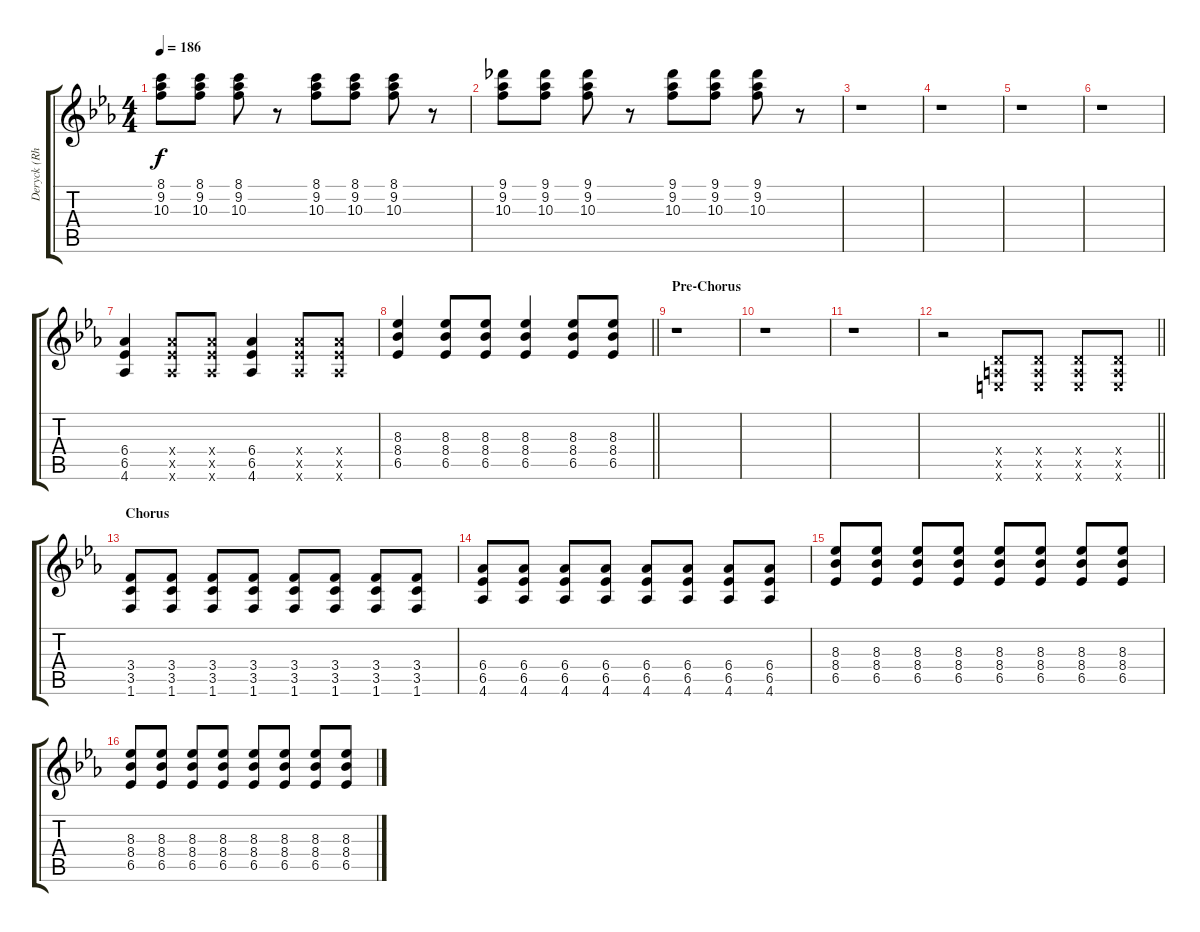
\track ("Deryck (Rhythm)" "Deryck (Rh") {instrument distortionguitar}
\staff {score tabs}
\tuning (E4 B3 G3 D3 A2 E2) {hide}
\ts (4 4)
\tempo 186
\clef g2
\ks eb
(8.1 9.2 10.3).8{dy f} (8.1 9.2 10.3).8 (8.1 9.2 10.3).8 r.8 (8.1 9.2 10.3).8 (8.1 9.2 10.3).8 (8.1 9.2 10.3).8 r.8 |
(9.1 9.2 10.3).8 (9.1 9.2 10.3).8 (9.1 9.2 10.3).8 r.8 (9.1 9.2 10.3).8 (9.1 9.2 10.3).8 (9.1 9.2 10.3).8 r.8 |
r.1 |
r.1 |
r.1 |
r.1 |
(6.4 6.5 4.6).4 (6.4{x} 6.5{x} 4.6{x}).8 (6.4{x} 6.5{x} 4.6{x}).8 (6.4 6.5 4.6).4 (6.4{x} 6.5{x} 4.6{x}).8 (6.4{x} 6.5{x} 4.6{x}).8 |
\barLineRight lightlight
(8.3 8.4 6.5).4 (8.3 8.4 6.5).8 (8.3 8.4 6.5).8 (8.3 8.4 6.5).4 (8.3 8.4 6.5).8 (8.3 8.4 6.5).8 |
\section ("" "Pre-Chorus")
r.1 |
r.1 |
r.1 |
\barLineRight lightlight
r.2 (0.4{x} 0.5{x} 0.6{x}).8 (0.4{x} 0.5{x} 0.6{x}).8 (0.4{x} 0.5{x} 0.6{x}).8 (0.4{x} 0.5{x} 0.6{x}).8 |
\section ("" "Chorus")
(3.4 3.5 1.6).8 (3.4 3.5 1.6).8 (3.4 3.5 1.6).8 (3.4 3.5 1.6).8 (3.4 3.5 1.6).8 (3.4 3.5 1.6).8 (3.4 3.5 1.6).8 (3.4 3.5 1.6).8 |
(6.4 6.5 4.6).8 (6.4 6.5 4.6).8 (6.4 6.5 4.6).8 (6.4 6.5 4.6).8 (6.4 6.5 4.6).8 (6.4 6.5 4.6).8 (6.4 6.5 4.6).8 (6.4 6.5 4.6).8 |
(8.3 8.4 6.5).8 (8.3 8.4 6.5).8 (8.3 8.4 6.5).8 (8.3 8.4 6.5).8 (8.3 8.4 6.5).8 (8.3 8.4 6.5).8 (8.3 8.4 6.5).8 (8.3 8.4 6.5).8 |
(8.3 8.4 6.5).8 (8.3 8.4 6.5).8 (8.3 8.4 6.5).8 (8.3 8.4 6.5).8 (8.3 8.4 6.5).8 (8.3 8.4 6.5).8 (8.3 8.4 6.5).8 (8.3 8.4 6.5).8
